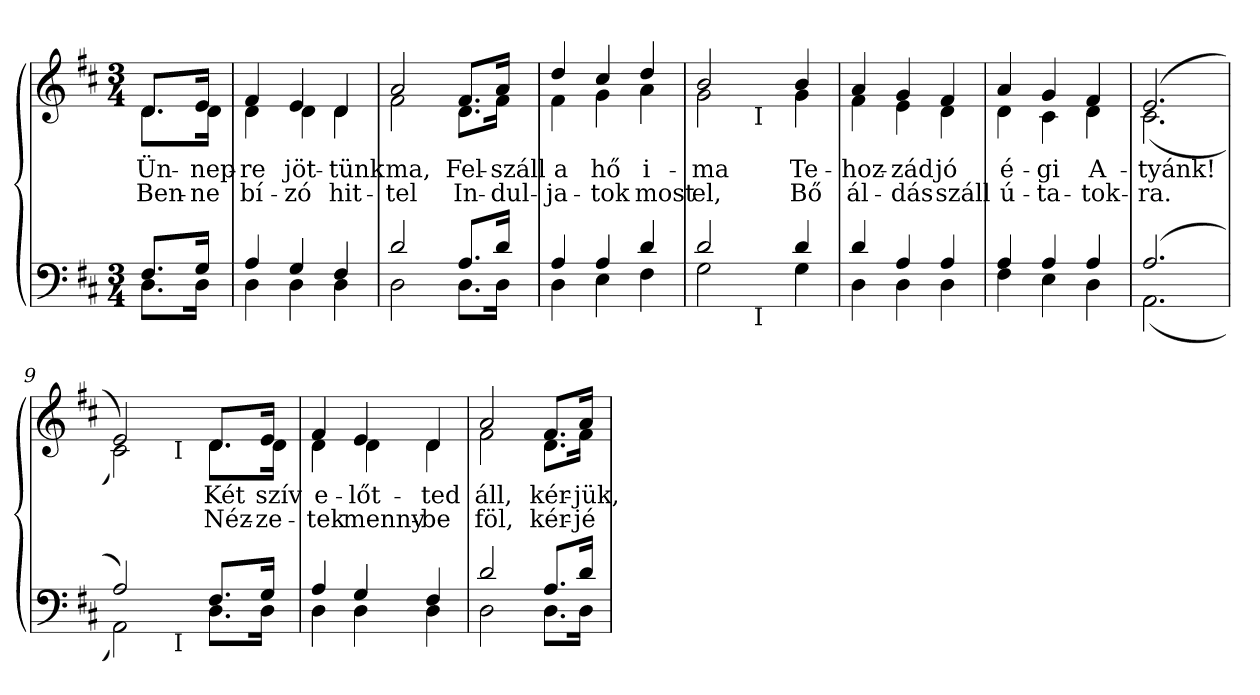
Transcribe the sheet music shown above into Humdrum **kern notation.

**kern	**kern	**text	**text
*part2	*part1	*part1	*part1
*staff2	*staff1	*staff1	*staff1
*clefF4	*clefG2	*	*
*k[f#c#]	*k[f#c#]	*	*
*b:	*b:	*	*
*M3/4	*M3/4	*	*
=1	=1	=1	=1
*^	*	*	*
!	!	!LO:TX:a:B:t=Solenne	!	!
!	!	!LO:TX:a:t=(	!	!
!	!	!LO:TX:a:t== 100)	!	!
!	!	!	!LO:LY:b	!LO:LY:b
*	*	*^	*	*
8.F#/L	8.D\L	8.d/L	8.d\L	Ün-	Ben-
!	!	!	!	!LO:LY:b	!LO:LY:b
16G/Jk	16D\Jk	16e/Jk	16d\Jk	-nep-	-ne
=2	=2	=2	=2	=2	=2
!	!	!	!	!LO:LY:b	!LO:LY:b
4A/	4D\	4f#/	4d\	-re	bí-
!	!	!	!	!LO:LY:b	!LO:LY:b
4G/	4D\	4e/	4d\	jöt-	-zó
!	!	!	!	!LO:LY:b	!LO:LY:b
4F#/	4D\	4d/	4d\	-tünk	hit-
=3	=3	=3	=3	=3	=3
!	!	!	!	!LO:LY:b	!LO:LY:b
2d/	2D\	2a/	2f#\	ma,	-tel
!	!	!	!	!LO:LY:b	!LO:LY:b
8.A/L	8.D\L	8.f#/L	8.d\L	Fel-	In-
!	!	!	!	!LO:LY:b	!LO:LY:b
16d/Jk	16D\Jk	16a/Jk	16f#\Jk	-száll	-dul-
=4	=4	=4	=4	=4	=4
!	!	!	!	!LO:LY:b	!LO:LY:b
4A/	4D\	4dd/	4f#\	a	-ja-
!	!	!	!	!LO:LY:b	!LO:LY:b
4A/	4E\	4cc#/	4g\	hő	-tok
!	!	!	!	!LO:LY:b	!LO:LY:b
4d/	4F#\	4dd/	4a\	i-	most
*	*	*v	*v	*	*
=5	=5	=5	=5	=5
*	*	*^	*	*
!	!	!	!	!LO:LY:b	!LO:LY:b
*	*^	*	*^	*	*
2d/	2G\	4ryy	2b/	2g\	4ryy	-ma	el,
.	.	32ryy	.	.	32ryy	.	.
!	!	!	!	!	!LO:TX:b:t=I	!	!
!	!	!LO:TX:b:t=I	!	!	!	!	!
.	.	4...ryy	.	.	4...ryy	.	.
!	!	!	!	!	!	!LO:LY:b	!LO:LY:b
4d/	4G\	.	4b/	4g\	.	Te-	Bő
*	*v	*v	*	*	*	*	*
*	*	*v	*v	*v	*	*
!!LO:LB:g=z
=6	=6	=6	=6	=6
*	*^	*^	*	*
*	*	*	*	*^	*	*
!	!	!	!	!	!	!LO:LY:b	!LO:LY:b
*	*v	*v	*	*	*	*	*
*	*	*	*v	*v	*	*
4d/	4D\	4a/	4f#\	-hoz-	ál-
!	!	!	!	!LO:LY:b	!LO:LY:b
4A/	4D\	4g/	4e\	-zád	-dás
!	!	!	!	!LO:LY:b	!LO:LY:b
4A/	4D\	4f#/	4d\	jó	száll
=7	=7	=7	=7	=7	=7
!	!	!	!	!LO:LY:b	!LO:LY:b
4A/	4F#\	4a/	4d\	é-	ú-
!	!	!	!	!LO:LY:b	!LO:LY:b
4A/	4E\	4g/	4c#\	-gi	-ta-
!	!	!	!	!LO:LY:b	!LO:LY:b
4A/	4D\	4f#/	4d\	A-	-tok-
=8	=8	=8	=8	=8	=8
!	!	!	!	!LO:LY:b	!LO:LY:b
(>2.A/	(<2.AA\	(>2.e/	(<2.c#\	-tyánk!	-ra.
=9	=9	=9	=9	=9	=9
*	*^	*	*^	*	*
2A/)	2AA\)	4ryy	2e/)	2c#\)	4ryy	.	.
.	.	16ryy	.	.	16ryy	.	.
!	!	!	!	!	!LO:TX:b:t=I	!	!
!	!	!LO:TX:b:t=I	!	!	!	!	!
.	.	4..ryy	.	.	4..ryy	.	.
!	!	!	!	!	!	!LO:LY:b	!LO:LY:b
8.F#/L	8.D\L	.	8.d/L	8.d\L	.	Két	Néz-
!	!	!	!	!	!	!LO:LY:b	!LO:LY:b
16G/Jk	16D\Jk	.	16e/Jk	16d\Jk	.	szív	-ze-
*	*v	*v	*	*	*	*	*
*	*	*v	*v	*v	*	*
=10	=10	=10	=10	=10
*	*^	*^	*	*
*	*	*	*	*^	*	*
!	!	!	!	!	!	!LO:LY:b	!LO:LY:b
*	*v	*v	*	*	*	*	*
*	*	*	*v	*v	*	*
4A/	4D\	4f#/	4d\	e-	-tek
!	!	!	!	!LO:LY:b	!LO:LY:b
4G/	4D\	4e/	4d\	-lőt-	menny-
!	!	!	!	!LO:LY:b	!LO:LY:b
4F#/	4D\	4d/	4d\	-ted	-be
=11	=11	=11	=11	=11	=11
!	!	!	!	!LO:LY:b	!LO:LY:b
2d/	2D\	2a/	2f#\	áll,	föl,
!	!	!	!	!LO:LY:b	!LO:LY:b
8.A/L	8.D\L	8.f#/L	8.d\L	kér-	kér-
!	!	!	!	!LO:LY:b	!LO:LY:b
16d/Jk	16D\Jk	16a/Jk	16f#\Jk	-jük,	-jé-
*v	*v	*	*	*	*
*	*v	*v	*	*
=	=	=	=
*-	*-	*-	*-
